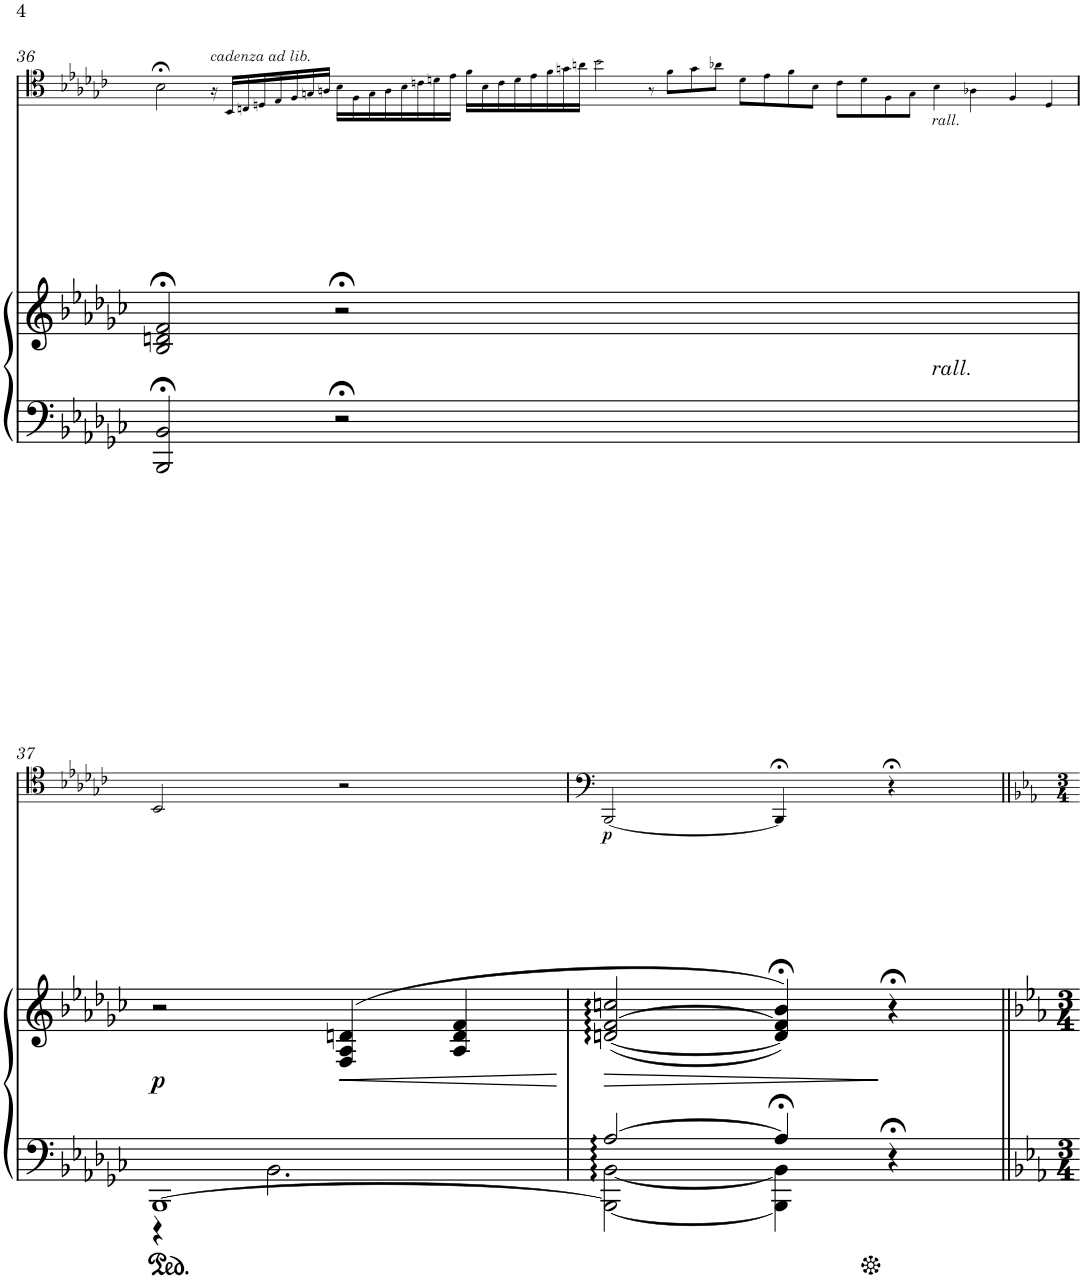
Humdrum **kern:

**kern	**kern	**dynam	**kern	**dynam
*part2	*part2	*part2	*part1	*part1
*staff3	*staff2	*staff2/3	*staff1	*staff1
*I"Piano	*	*	*I"Trombone	*
*I'Pno	*	*	*I'Trb	*
!!LO:PB:g=z
*clefF4	*clefG2	*	*clefF4	*
*k[b-e-a-d-g-c-]	*k[b-e-a-d-g-c-]	*	*k[b-e-a-d-g-c-]	*
*M4/4	*M4/4	*	*M4/4	*
*met(c)	*met(c)	*	*met(c)	*
=36	=36	=36	=36	=36
2BBB-/;< 2BB-/;<	2B-/;< 2dn/;< 2f/;<	.	2B-;<\	.
!	!	!	!LO:TX:a:i:t=cadenza ad lib.	!
2ryy	2ryy	.	16r	.
.	.	.	16BB-!/LL	.
.	.	.	16Cn!/	.
.	.	.	16Dn!/	.
.	.	.	16E-!/	.
.	.	.	16F!/	.
.	.	.	16Gn!/	.
.	.	.	16An!/JJ	.
2r;<	2r;<	.	16B-!\LL	.
.	.	.	16F!\	.
.	.	.	16G!\	.
.	.	.	16A!\	.
.	.	.	16B-!\	.
.	.	.	16cn!\	.
.	.	.	16dn!\	.
.	.	.	16e-!\JJ	.
2ryy	2ryy	.	16f!\LL	.
.	.	.	16B-!\	.
.	.	.	16c!\	.
.	.	.	16d!\	.
.	.	.	16e-!\	.
.	.	.	16f!\	.
.	.	.	16gn!\	.
.	.	.	16an!\JJ	.
2ryy	2ryy	.	2b-!\	.
2ryy	2ryy	.	8r	.
.	.	.	8f!\L	.
.	.	.	8g!\	.
.	.	.	8a-X!\J	.
2ryy	2ryy	.	8d!\L	.
.	.	.	8e-!\	.
.	.	.	8f!\	.
.	.	.	8B-!\J	.
2ryy	2ryy	.	8c!\L	.
.	.	.	8d!\	.
.	.	.	8F!\	.
.	.	.	8G!\J	.
!	!	!	!LO:TX:b:i:t=rall.	!
!	!LO:TX:b:i:t=rall.	!	!	!
2ryy	2ryy	.	4B-!\	.
.	.	.	4A-X!\	.
2ryy	2ryy	.	4F!/	.
.	.	.	4D!/	.
!!LO:LB:g=z
=37	=37	=37	=37	=37
*^	*	*	*	*
!	!	!	!LO:DY:b	!	!
[1BBB-	4r	2r	p	2BB-/	.
.	2.BB-\	.	.	.	.
!	!	!	!LO:HP:b	!	!
.	.	(>4F/ 4A-/ 4dn/	<	2r	.
.	.	4A-/ 4d/ 4f/	.	.	.
*v	*v	*	*	*	*
.	.	[	.	.
=38	=38	=38	=38	=38
*^	*	*	*	*
!	!	!	!LO:HP:b	!	!LO:DY:b
2BBB-\_ [2BB-\	[2A-/	([2dn/ [2f/ 2ccn/	>	[2BBB-/	p
4BBB-\] 4BB-\]	4A-;</]	4d/];< 4f/];< 4b-/;<))	.	4BBB-;</]	.
4r;<	4ryy	4r;<	]	4r;<	.
*v	*v	*	*	*	*
=||	=||	=||	=||	=||
*-	*-	*-	*-	*-
